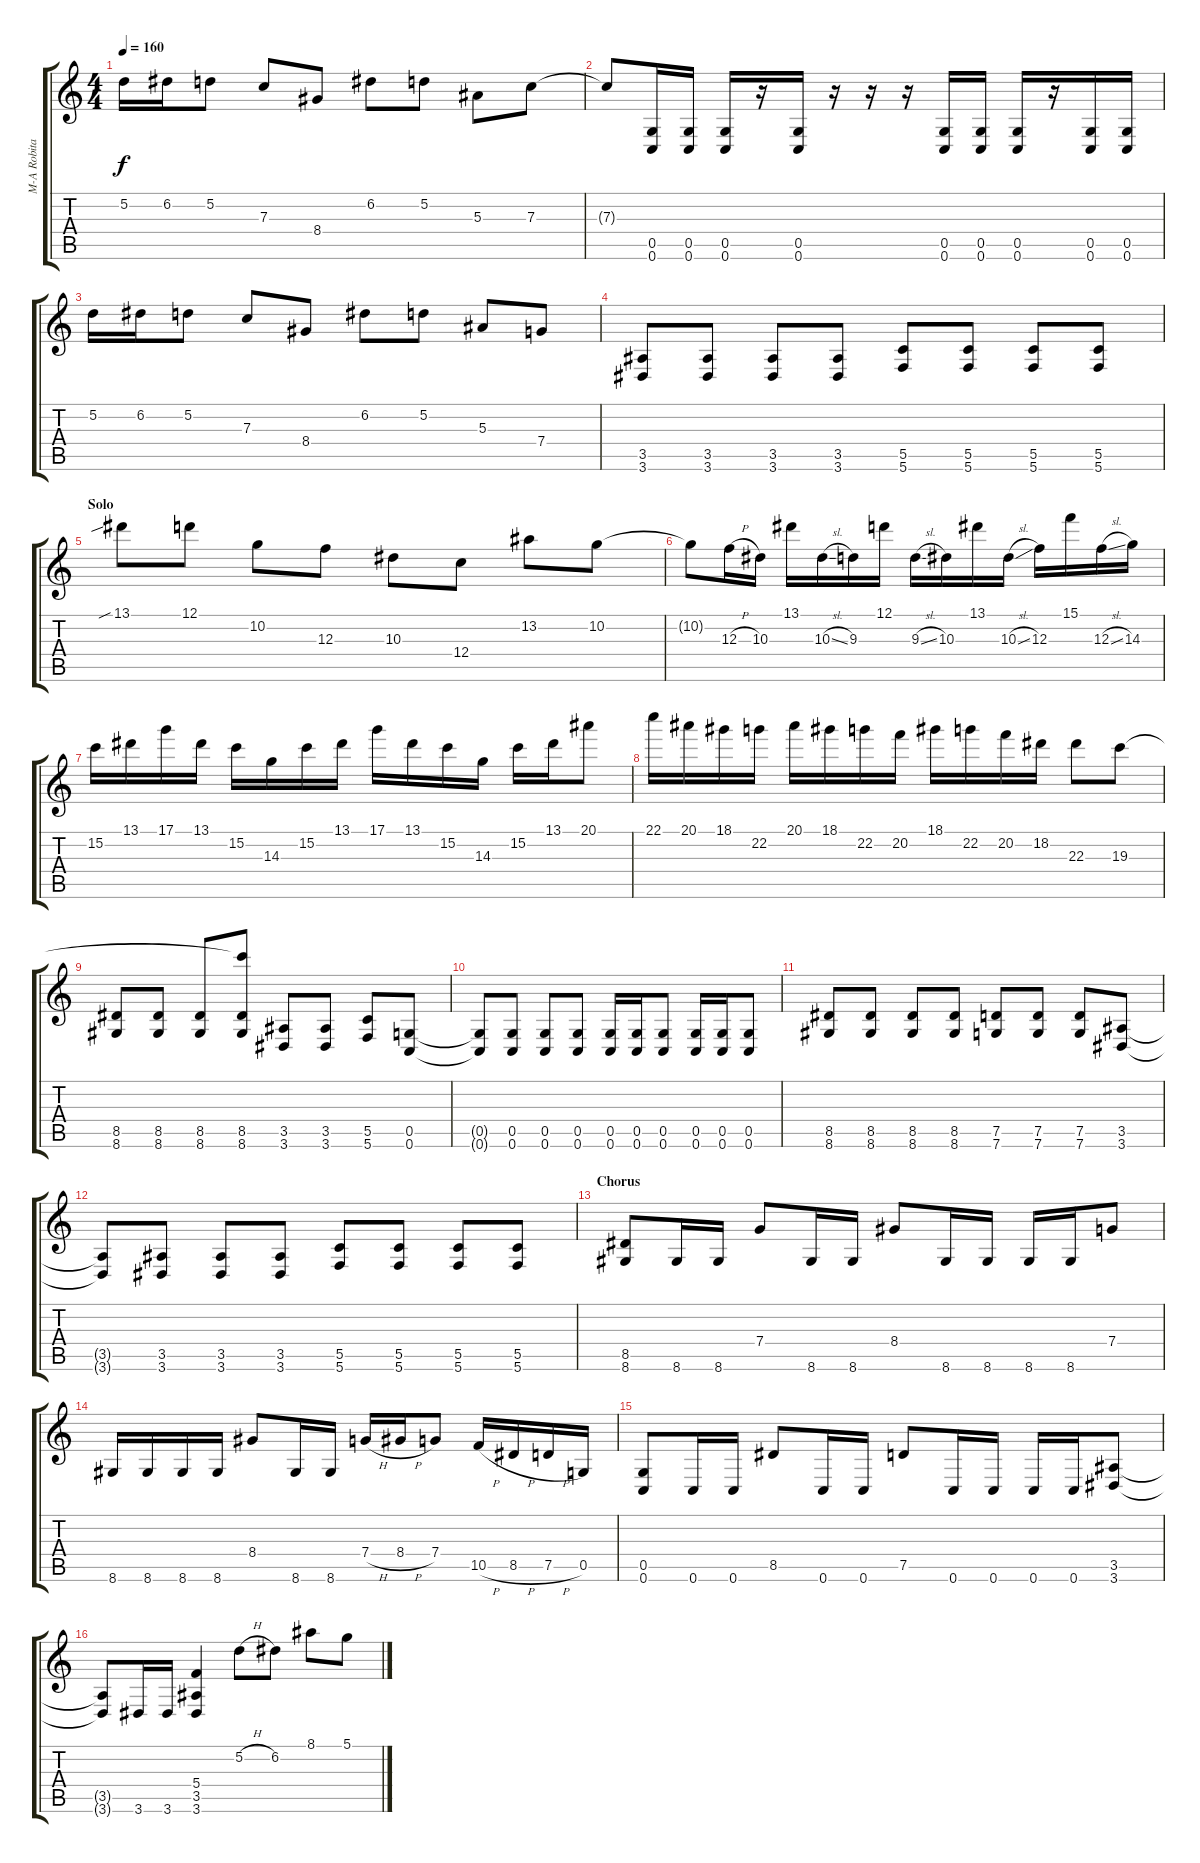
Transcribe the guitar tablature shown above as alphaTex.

\track ("M-A Robitaille" "M-A Robita") {instrument distortionguitar}
\staff {score tabs}
\tuning (D4 A3 F3 C3 G2 C2) {hide}
\ts (4 4)
\tempo 160
\clef g2
\ks c
5.2.16{dy f} 6.2.16 5.2.8 7.3.8 8.4.8 6.2.8 5.2.8 5.3.8 7.3.8 |
7.3{t}.8 (0.5 0.6).16 (0.5 0.6).16 (0.5 0.6).16 r.16 (0.5 0.6).16 r.16 r.16 r.16 (0.5 0.6).16 (0.5 0.6).16 (0.5 0.6).16 r.16 (0.5 0.6).16 (0.5 0.6).16 |
5.2.16 6.2.16 5.2.8 7.3.8 8.4.8 6.2.8 5.2.8 5.3.8 7.4.8 |
(3.5 3.6).8 (3.5 3.6).8 (3.5 3.6).8 (3.5 3.6).8 (5.5 5.6).8 (5.5 5.6).8 (5.5 5.6).8 (5.5 5.6).8 |
\section ("" "Solo")
13.1{sib}.8 12.1.8 10.2.8 12.3.8 10.3.8 12.4.8 13.2.8 10.2.8 |
10.2{t}.8 12.3{h}.16 10.3.16 13.1.16 10.3{sl}.16 9.3.16 12.1.16 9.3{sl}.16 10.3.16 13.1.16 10.3{sl}.16 12.3.16 15.1.16 12.3{sl}.16 14.3.16 |
15.2.16 13.1.16 17.1.16 13.1.16 15.2.16 14.3.16 15.2.16 13.1.16 17.1.16 13.1.16 15.2.16 14.3.16 15.2.16 13.1.16 20.1.8 |
22.1.16 20.1.16 18.1.16 22.2.16 20.1.16 18.1.16 22.2.16 20.2.16 18.1.16 22.2.16 20.2.16 18.2.16 22.3.8 19.3.8 |
(8.5 8.6).8 (8.5 8.6).8 (8.5 8.6).8 (19.3{t} 8.5 8.6).8 (3.5 3.6).8 (3.5 3.6).8 (5.5 5.6).8 (0.5 0.6).8 |
(0.5{t} 0.6{t}).8 (0.5 0.6).8 (0.5 0.6).8 (0.5 0.6).8 (0.5 0.6).16 (0.5 0.6).16 (0.5 0.6).8 (0.5 0.6).16 (0.5 0.6).16 (0.5 0.6).8 |
(8.5 8.6).8 (8.5 8.6).8 (8.5 8.6).8 (8.5 8.6).8 (7.5 7.6).8 (7.5 7.6).8 (7.5 7.6).8 (3.5 3.6).8 |
(3.5{t} 3.6{t}).8 (3.5 3.6).8 (3.5 3.6).8 (3.5 3.6).8 (5.5 5.6).8 (5.5 5.6).8 (5.5 5.6).8 (5.5 5.6).8 |
\section ("" "Chorus")
(8.5 8.6).8 8.6.16 8.6.16 7.4.8 8.6.16 8.6.16 8.4.8 8.6.16 8.6.16 8.6.16 8.6.16 7.4.8 |
8.6.16 8.6.16 8.6.16 8.6.16 8.4.8 8.6.16 8.6.16 7.4{h}.16 8.4{h}.16 7.4.8 10.5{h}.16 8.5{h}.16 7.5{h}.16 0.5.16 |
(0.5 0.6).8 0.6.16 0.6.16 8.5.8 0.6.16 0.6.16 7.5.8 0.6.16 0.6.16 0.6.16 0.6.16 (3.5 3.6).8 |
(3.5{t} 3.6{t}).8 3.6.16 3.6.16 (5.4 3.5 3.6).4 5.2{h}.8 6.2.8 8.1.8 5.1.8
